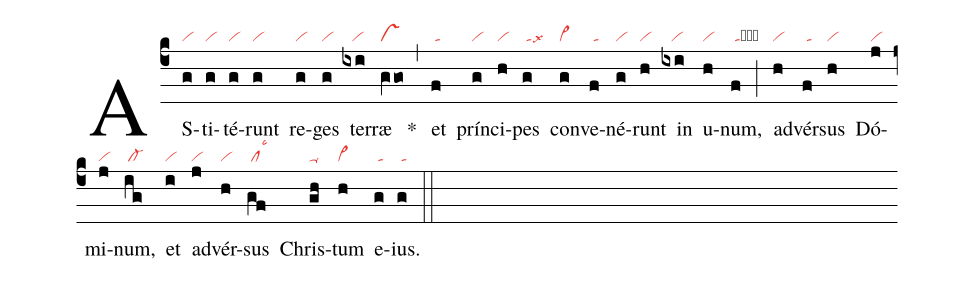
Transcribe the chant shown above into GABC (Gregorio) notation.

nabc-lines:1;
%%
(c4)
AS(g|vi)ti(g|vi)té(g|vi)runt(g|vi) re(g|vi)ges(g|vi) ter(ixi|///vi)ræ(gVgo|vs) *(,)
et(f|/ta) prín(g|vi)ci(h|vi)pes(g|/talsx3) con(g|vi>)ve(f|/ta)né(g|vi)runt(h|vi) in(ixi|///vi) u(h|vi)num,(f|/tas) (;)
ad(h|vi)vér(f|/ta)sus(h|vi) Dó(j|vi)mi(j|vi)num,(ig|/cl-)
et(i|vi) ad(j|vi)vér(h|vi)sus(gf|/cllsc3) Chris(gh|ta-)tum(h|vi>) e(g|/ta)ius.(g|/ta) (::)
